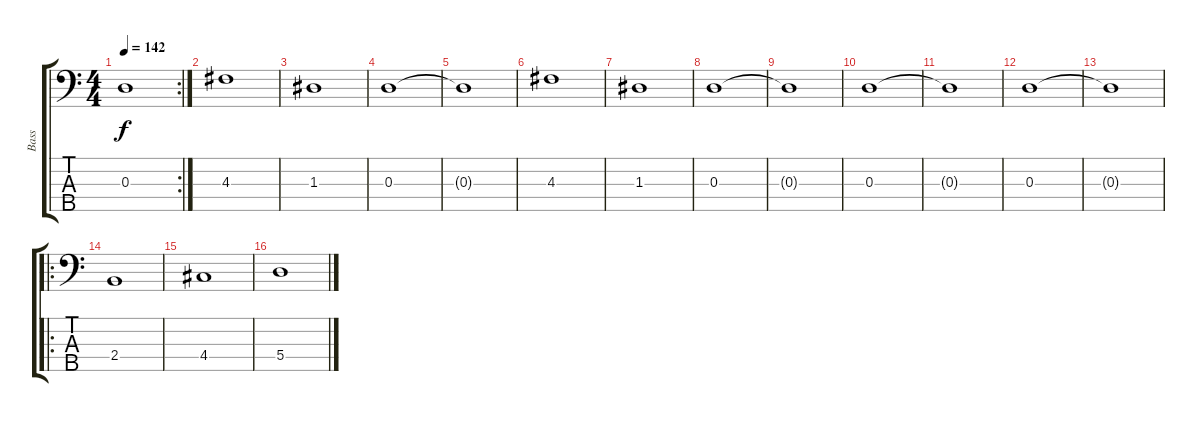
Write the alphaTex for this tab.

\track ("Bass" "Bass") {instrument electricbassfinger}
\staff {score tabs}
\tuning (C3 G2 D2 A1 E1) {hide}
\rc 2
\ts (4 4)
\tempo 142
\clef f4
\ks c
0.3{t}.1{dy f} |
4.3.1 |
1.3.1 |
0.3.1 |
0.3{t}.1 |
4.3.1 |
1.3.1 |
0.3.1 |
0.3{t}.1 |
0.3.1 |
0.3{t}.1 |
0.3.1 |
0.3{t}.1 |
\ro
2.4.1 |
4.4.1 |
5.4.1
